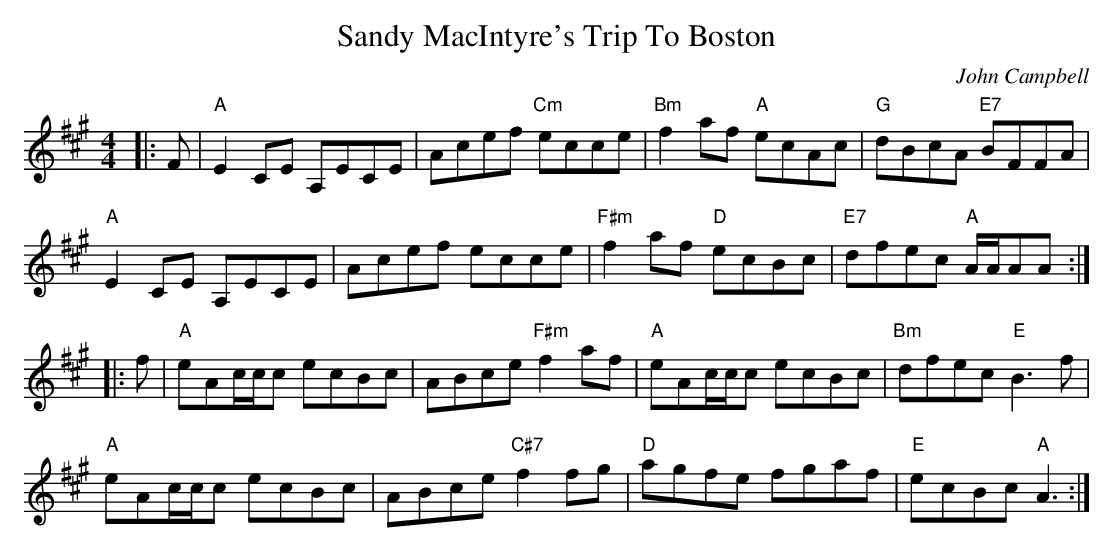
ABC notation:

X:1
T: Sandy MacIntyre's Trip To Boston
C: John Campbell
M: 4/4
L: 1/8
K: A
|:F|\
"A"E2CE A,ECE|Acef "Cm"ecce|"Bm"f2af "A"ecAc|"G"dBcA "E7"BFFA|
"A"E2CE A,ECE|Acef ecce|"F#m"f2af "D"ecBc|"E7"dfec "A"A/A/AA:|
|:f|\
"A"eAc/c/c ecBc|ABce "F#m"f2af|"A"eAc/c/c ecBc|"Bm"dfec "E"B3f|
"A"eAc/c/c ecBc|ABce "C#7"f2fg|"D"agfe fgaf|"E"ecBc "A"A3:|
